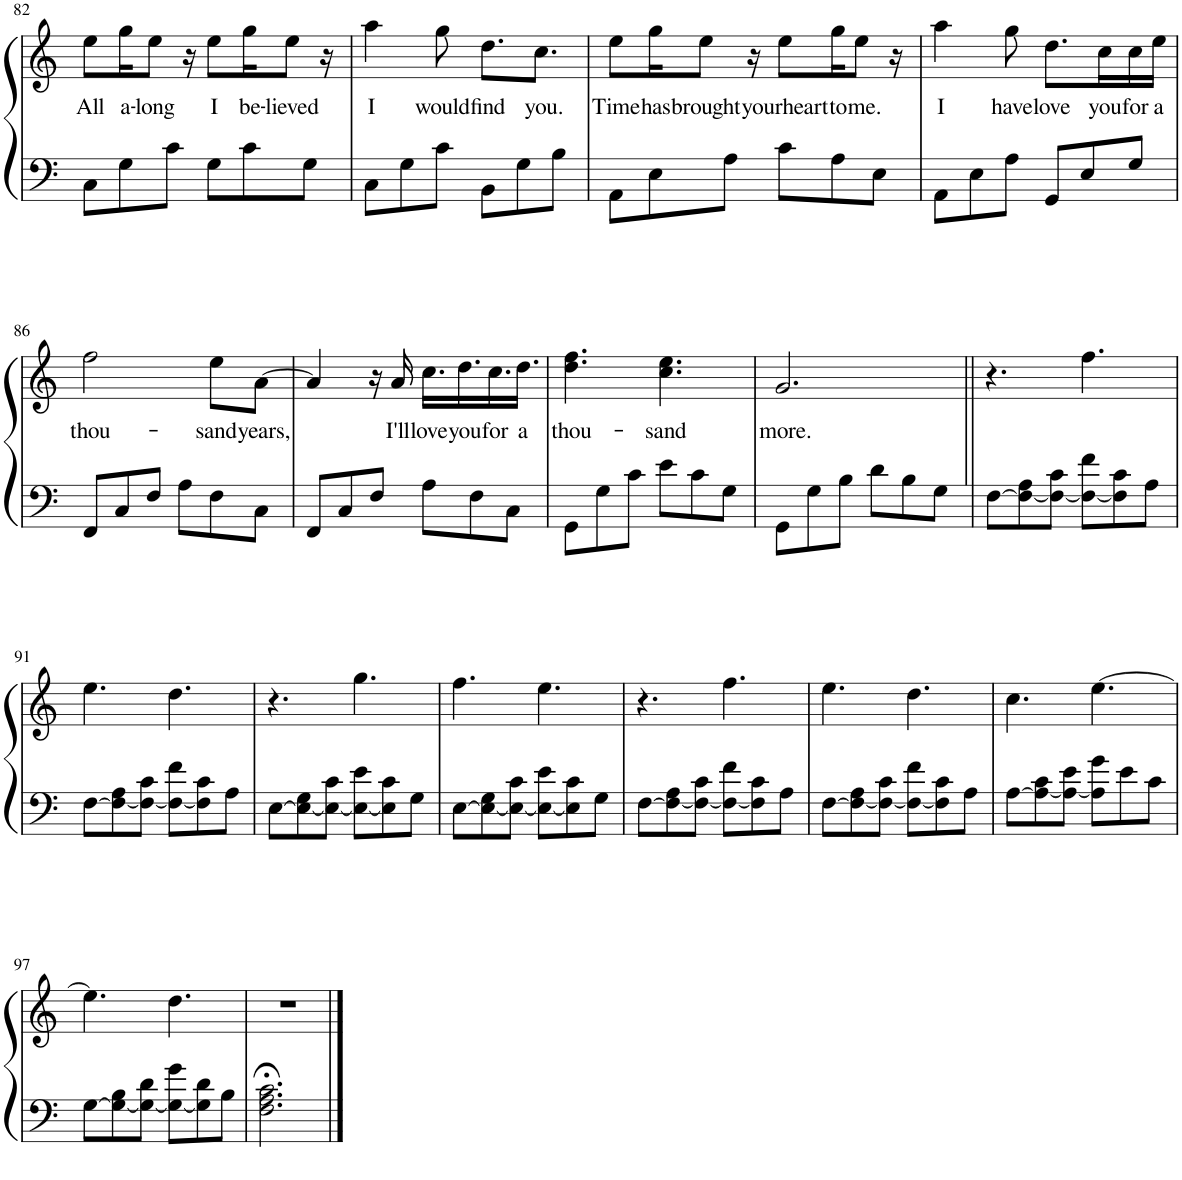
**kern	**kern	**text
*part1	*part1	*part1
*staff2	*staff1	*staff1
*I"Piano	*	*
*I'Pno.	*	*
!!LO:PB:g=z
*clefF4	*clefG2	*
*k[]	*k[]	*
*M6/8	*M6/8	*
=82	=82	=82
!	!	!LO:LY:b
8C\L	8ee\L	All
!	!	!LO:LY:b
8G\	16gg\K	a-
!	!	!LO:LY:b
.	8ee\J	-long
8c\J	.	.
.	16r	.
!	!	!LO:LY:b
8G\L	8ee\L	I
!	!	!LO:LY:b
8c\	16gg\K	be-
!	!	!LO:LY:b
.	8ee\J	-lieved
8G\J	.	.
.	16r	.
=83	=83	=83
!	!	!LO:LY:b
8C\L	4aa\	I
8G\	.	.
!	!	!LO:LY:b
8c\J	8gg\	would
!	!	!LO:LY:b
8BB\L	8.dd\L	find
8G\	.	.
!	!	!LO:LY:b
.	8.cc\J	you.
8B\J	.	.
=84	=84	=84
!	!	!LO:LY:b
8AA\L	8ee\L	Time
!	!	!LO:LY:b
8E\	16gg\K	has
!	!	!LO:LY:b
.	8ee\J	brought
8A\J	.	.
.	16r	.
!	!	!LO:LY:b
8c\L	8ee\L	yourheart
!	!	!LO:LY:b
8A\	16gg\K	to
!	!	!LO:LY:b
.	8ee\J	me.
8E\J	.	.
.	16r	.
=85	=85	=85
!	!	!LO:LY:b
8AA\L	4aa\	I
8E\	.	.
!	!	!LO:LY:b
8A\J	8gg\	have
!	!	!LO:LY:b
8GG/L	8.dd\L	love
8E/	.	.
!	!	!LO:LY:b
.	16cc\L	you
!	!	!LO:LY:b
8G/J	16cc\	for
!	!	!LO:LY:b
.	16ee\JJ	a
!!LO:LB:g=z
=86	=86	=86
!	!	!LO:LY:b
8FF/L	2ff\	thou-
8C/	.	.
8F/J	.	.
8A\L	.	.
!	!	!LO:LY:b
8F\	8ee\L	-sand
!	!	!LO:LY:b
8C\J	[8a\J	years,
=87	=87	=87
8FF/L	4a/]	.
8C/	.	.
8F/J	16r	.
!	!	!LO:LY:b
.	16a/	I'll
!	!	!LO:LY:b
8A\L	16.cc\LL	love
!	!	!LO:LY:b
.	16.dd\	you
8F\	.	.
!	!	!LO:LY:b
.	16.cc\	for
8C\J	.	.
!	!	!LO:LY:b
.	16.dd\JJ	a
=88	=88	=88
!	!	!LO:LY:b
8GG\L	4.dd\ 4.ff\	thou-
8G\	.	.
8c\J	.	.
!	!	!LO:LY:b
8e\L	4.cc\ 4.ee\	-sand
8c\	.	.
8G\J	.	.
=89	=89	=89
!	!	!LO:LY:b
8GG\L	2.g/	more.
8G\	.	.
8B\J	.	.
8d\L	.	.
8B\	.	.
8G\J	.	.
=90||	=90||	=90||
[8F\L	4.r	.
8F\_ 8A\	.	.
8F\_ 8c\J	.	.
8F\_ 8f\L	4.ff\	.
8F\] 8c\	.	.
8A\J	.	.
!!LO:LB:g=z
=91	=91	=91
[8F\L	4.ee\	.
8F\_ 8A\	.	.
8F\_ 8c\J	.	.
8F\_ 8f\L	4.dd\	.
8F\] 8c\	.	.
8A\J	.	.
=92	=92	=92
[8E\L	4.r	.
8E\_ 8G\	.	.
8E\_ 8c\J	.	.
8E\_ 8e\L	4.gg\	.
8E\] 8c\	.	.
8G\J	.	.
=93	=93	=93
[8E\L	4.ff\	.
8E\_ 8G\	.	.
8E\_ 8c\J	.	.
8E\_ 8e\L	4.ee\	.
8E\] 8c\	.	.
8G\J	.	.
=94	=94	=94
[8F\L	4.r	.
8F\_ 8A\	.	.
8F\_ 8c\J	.	.
8F\_ 8f\L	4.ff\	.
8F\] 8c\	.	.
8A\J	.	.
=95	=95	=95
[8F\L	4.ee\	.
8F\_ 8A\	.	.
8F\_ 8c\J	.	.
8F\_ 8f\L	4.dd\	.
8F\] 8c\	.	.
8A\J	.	.
=96	=96	=96
[8A\L	4.cc\	.
8A\_ 8c\	.	.
8A\_ 8e\J	.	.
8A\] 8g\L	[4.ee\	.
8e\	.	.
8c\J	.	.
!!LO:LB:g=z
=97	=97	=97
[8G\L	4.ee\]	.
8G\_ 8B\	.	.
8G\_ 8d\J	.	.
8G\_ 8g\L	4.dd\	.
8G\] 8d\	.	.
8B\J	.	.
=98	=98	=98
2.F\;< 2.A\;< 2.c\;<	2.r	.
==	==	==
*-	*-	*-
